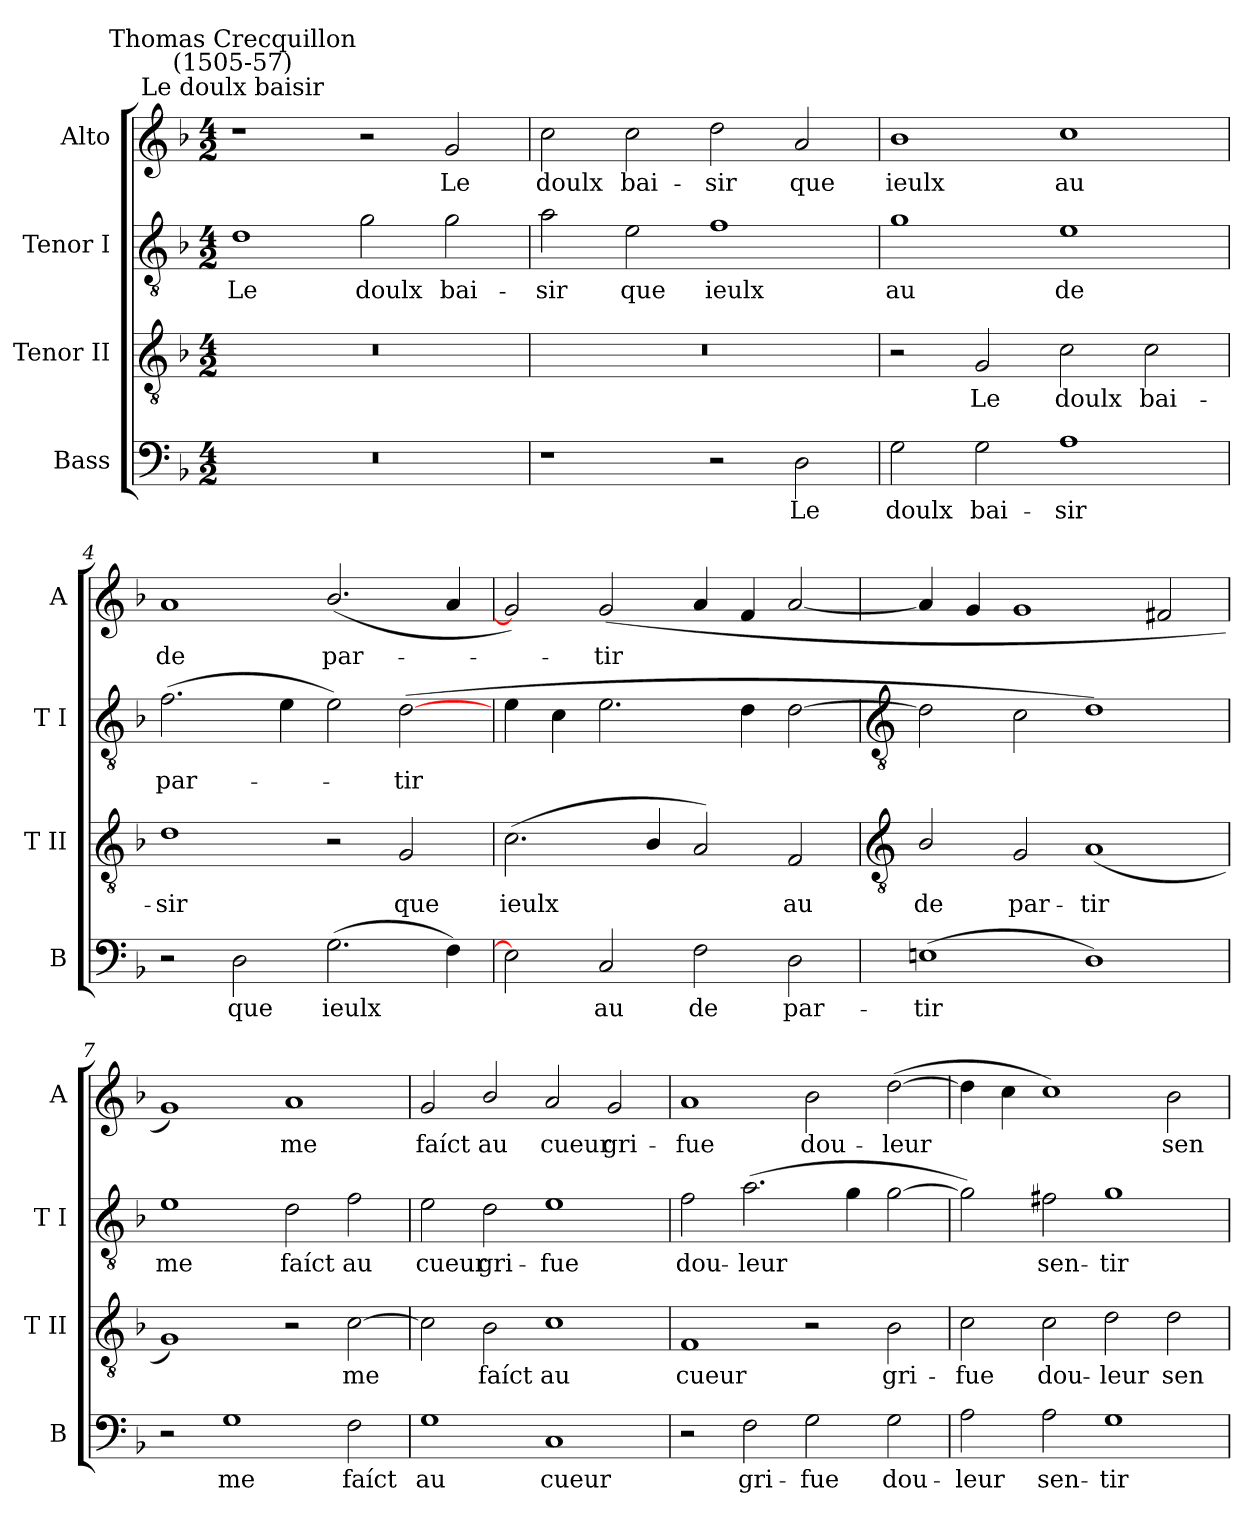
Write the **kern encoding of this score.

**kern	**text	**kern	**text	**kern	**text	**kern	**text
*part4	*part4	*part3	*part3	*part2	*part2	*part1	*part1
*staff4	*staff4	*staff3	*staff3	*staff2	*staff2	*staff1	*staff1
*I"Bass	*	*I"Tenor II	*	*I"Tenor I	*	*I"Alto	*
*I'B	*	*I'T II	*	*I'T I	*	*I'A	*
*clefF4	*	*clefGv2	*	*clefGv2	*	*clefG2	*
*k[b-]	*	*k[b-]	*	*k[b-]	*	*k[b-]	*
*F:	*	*F:	*	*F:	*	*F:	*
*M4/2	*	*M4/2	*	*M4/2	*	*M4/2	*
=1	=1	=1	=1	=1	=1	=1	=1
!	!	!	!	!	!	!LO:TX:a:cj:t=Le doulx baisir	!
!	!	!	!	!	!	!LO:TX:a:cj:t=Thomas Crecquillon\n(1505-57)	!
!	!	!	!	!	!LO:LY:b	!	!
0r	.	0r	.	1d	Le	1r	.
!	!	!	!	!	!LO:LY:b	!	!
.	.	.	.	2g	doulx	2r	.
!	!	!	!	!	!LO:LY:b	!	!LO:LY:b
.	.	.	.	2g	bai-	2g	Le
=2	=2	=2	=2	=2	=2	=2	=2
!	!	!	!	!	!LO:LY:b	!	!LO:LY:b
1r	.	0r	.	2a	-sir	2cc	doulx
!	!	!	!	!	!LO:LY:b	!	!LO:LY:b
.	.	.	.	2e	que	2cc	bai-
!	!	!	!	!	!LO:LY:b	!	!LO:LY:b
2r	.	.	.	1f	ieulx	2dd	-sir
!	!LO:LY:b	!	!	!	!	!	!LO:LY:b
2D	Le	.	.	.	.	2a	que
=3	=3	=3	=3	=3	=3	=3	=3
!	!LO:LY:b	!	!	!	!LO:LY:b	!	!LO:LY:b
2G	doulx	2r	.	1g	au	1b-	ieulx
!	!LO:LY:b	!	!LO:LY:b	!	!	!	!
2G	bai-	2G	Le	.	.	.	.
!	!LO:LY:b	!	!LO:LY:b	!	!LO:LY:b	!	!LO:LY:b
1A	-sir	2c	doulx	1e	de	1cc	au
!	!	!	!LO:LY:b	!	!	!	!
.	.	2c	bai-	.	.	.	.
=4	=4	=4	=4	=4	=4	=4	=4
!	!	!	!LO:LY:b	!	!LO:LY:b	!	!LO:LY:b
2r	.	1d	-sir	(>2.f	par-	1a	de
!	!LO:LY:b	!	!	!	!	!	!
2D	que	.	.	.	.	.	.
.	.	.	.	4e	.	.	.
!	!LO:LY:b	!	!	!	!	!	!LO:LY:b
(>2.G	ieulx	2r	.	2e)	.	(<2.b-/	par-
!	!	!	!LO:LY:b	!	!LO:LY:b	!	!
.	.	2G	que	(>[2d	tir	.	.
4F)	.	.	.	.	.	4a	.
=5	=5	=5	=5	=5	=5	=5	=5
!	!	!	!LO:LY:b	!	!	!	!
2E]	.	(<2.c	ieulx	4e	.	2g])	.
.	.	.	.	4c	.	.	.
!	!LO:LY:b	!	!	!	!	!	!LO:LY:b
2C	au	.	.	2.e	.	(<2g	tir
.	.	4B-/	.	.	.	.	.
!	!LO:LY:b	!	!	!	!	!	!
2F	de	2A)	.	.	.	4a	.
.	.	.	.	4d	.	4f	.
!	!LO:LY:b	!	!LO:LY:b	!	!	!	!
2D	par-	2F	au	[2d	.	[2a	.
!!LO:LB:g=z
=6	=6	=6	=6	=6	=6	=6	=6
*	*	*clefGv2	*	*clefGv2	*	*	*
!	!LO:LY:b	!	!LO:LY:b	!	!	!	!
(>1En	-tir	2B-/	de	2d]	.	4a]	.
.	.	.	.	.	.	4g	.
!	!	!	!LO:LY:b	!	!	!	!
.	.	2G	par-	2c	.	1g	.
!	!	!	!LO:LY:b	!	!	!	!
1D)	.	(<1A	-tir	1d)	.	.	.
.	.	.	.	.	.	2f#X	.
=7	=7	=7	=7	=7	=7	=7	=7
!	!	!	!	!	!LO:LY:b	!	!
2r	.	1G)	.	1e	me	1g)	.
!	!LO:LY:b	!	!	!	!	!	!
1G	me	.	.	.	.	.	.
!	!	!	!	!	!LO:LY:b	!	!LO:LY:b
.	.	2r	.	2d	faíct	1a	me
!	!LO:LY:b	!	!LO:LY:b	!	!LO:LY:b	!	!
2F	faíct	[2c	me	2f	au	.	.
=8	=8	=8	=8	=8	=8	=8	=8
!	!LO:LY:b	!	!	!	!LO:LY:b	!	!LO:LY:b
1G	au	2c]	.	2e	cueur	2g	faíct
!	!	!	!LO:LY:b	!	!LO:LY:b	!	!LO:LY:b
.	.	2B-	faíct	2d	gri-	2b-/	au
!	!LO:LY:b	!	!LO:LY:b	!	!LO:LY:b	!	!LO:LY:b
1C	cueur	1c	au	1e	-fue	2a	cueur
!	!	!	!	!	!	!	!LO:LY:b
.	.	.	.	.	.	2g	gri-
=9	=9	=9	=9	=9	=9	=9	=9
!	!	!	!LO:LY:b	!	!LO:LY:b	!	!LO:LY:b
2r	.	1F	cueur	2f	dou-	1a	-fue
!	!LO:LY:b	!	!	!	!LO:LY:b	!	!
2F	gri-	.	.	(>2.a	-leur	.	.
!	!LO:LY:b	!	!	!	!	!	!LO:LY:b
2G	-fue	2r	.	.	.	2b-	dou-
.	.	.	.	4g	.	.	.
!	!LO:LY:b	!	!LO:LY:b	!	!	!	!LO:LY:b
2G	dou-	2B-	gri-	[2g	.	(>[2dd	-leur
=10	=10	=10	=10	=10	=10	=10	=10
!	!LO:LY:b	!	!LO:LY:b	!	!	!	!
2A	-leur	2c	-fue	2g])	.	4dd]	.
.	.	.	.	.	.	4cc	.
!	!LO:LY:b	!	!LO:LY:b	!	!LO:LY:b	!	!
2A	sen-	2c	dou-	2f#X	sen-	1cc)	.
!	!LO:LY:b	!	!LO:LY:b	!	!LO:LY:b	!	!
1G	-tir	2d	-leur	1g	-tir	.	.
!	!	!	!LO:LY:b	!	!	!	!LO:LY:b
.	.	2d	sen-	.	.	2b-	sen-
=	=	=	=	=	=	=	=
*-	*-	*-	*-	*-	*-	*-	*-
